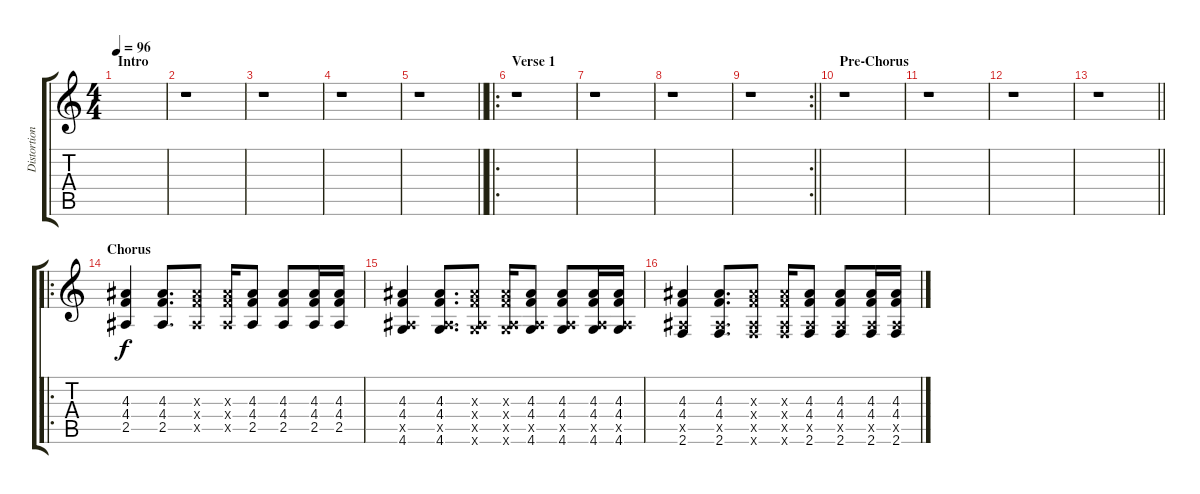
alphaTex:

\track ("Distortion Guitar" "Distortion") {instrument distortionguitar}
\staff {score tabs}
\tuning (Eb4 Bb3 Gb3 Db3 Ab2 Eb2) {hide}
\ts (4 4)
\section ("" "Intro")
\tempo 96
\clef g2
\ks c
|
r.1 |
r.1 |
r.1 |
\barLineRight lightlight
r.1 |
\ro
\section ("" "Verse 1")
r.1 |
r.1 |
r.1 |
\rc 2
\barLineRight lightlight
r.1 |
\section ("" "Pre-Chorus")
r.1 |
r.1 |
r.1 |
\barLineRight lightlight
r.1 |
\ro
\section ("" "Chorus")
(4.3 4.4 2.5).4 (4.3 4.4 2.5).8{d} (4.3{x} 4.4{x} 2.5{x}).8 (4.3{x} 4.4{x} 2.5{x}).16 (4.3 4.4 2.5).8 (4.3 4.4 2.5).8 (4.3 4.4 2.5).16 (4.3 4.4 2.5).16 |
(4.3 4.4 2.5{x} 4.6).4 (4.3 4.4 2.5{x} 4.6).8{d} (4.3{x} 4.4{x} 2.5{x} 4.6{x}).8 (4.3{x} 4.4{x} 2.5{x} 4.6{x}).16 (4.3 4.4 2.5{x} 4.6).8 (4.3 4.4 2.5{x} 4.6).8 (4.3 4.4 2.5{x} 4.6).16 (4.3 4.4 2.5{x} 4.6).16 |
(4.3 4.4 2.5{x} 2.6).4 (4.3 4.4 2.5{x} 2.6).8{d} (4.3{x} 4.4{x} 2.5{x} 2.6{x}).8 (4.3{x} 4.4{x} 2.5{x} 2.6{x}).16 (4.3 4.4 2.5{x} 2.6).8 (4.3 4.4 2.5{x} 2.6).8 (4.3 4.4 2.5{x} 2.6).16 (4.3 4.4 2.5{x} 2.6).16
